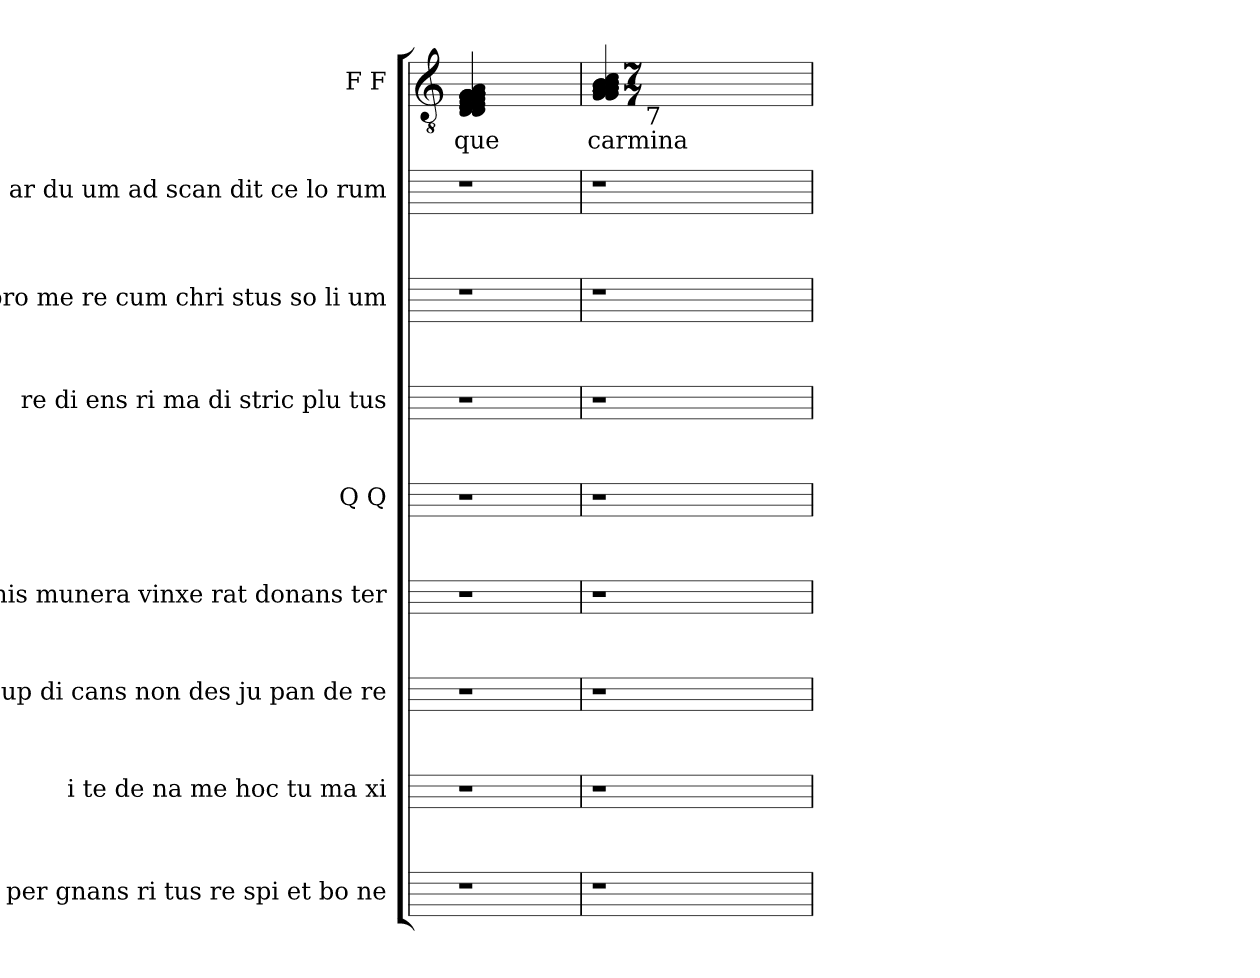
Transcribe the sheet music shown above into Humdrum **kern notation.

**kern	**kern	**kern	**kern	**kern	**kern	**kern	**kern	**kern	**text
*part9	*part8	*part7	*part6	*part5	*part4	*part3	*part2	*part1	*part1
*staff9	*staff8	*staff7	*staff6	*staff5	*staff4	*staff3	*staff2	*staff1	*staff1
*I"per  gnans  ri tus re  spi  et bo ne	*I"i  te de  na  me hoc tu  ma xi	*I"sup  di cans non des  ju  pan de re	*I"rige nis munera  vinxe rat donans ter	*I"Q  Q	*I"re di ens  ri ma di stric  plu  tus	*I"pro me re cum chri  stus so li um	*I"ar du um  ad  scan dit  ce lo rum	*I"F  F	*
*	*	*I'P	*	*	*	*I'Ch	*	*	*
!!LO:PB:g=z
*stria5	*stria4	*stria4	*stria4	*stria4	*stria4	*stria5	*stria5	*stria5	*
*	*	*	*	*	*	*	*	*clefGv2	*
=1	=1	=1	=1	=1	=1	=1	=1	=1	=1
!	!	!	!	!	!	!	!	!	!LO:LY:b
1r	1r	1r	1r	1r	1r	1r	1r	4G/ 4E/ 4F/ 4E/ 4D/ 4G/ 4G/ 4G/ 4A/ 4G/ 4F/ 4E/ 4D/ 4G/	-que
.	.	.	.	.	.	.	.	2.ryy	.
!!LO:LB:g=z
=2	=2	=2	=2	=2	=2	=2	=2	=2	=2
!	!	!	!	!	!	!	!	!LO:N:n=1:head=diamond	!
!	!	!	!	!	!	!	!	!LO:N:n=2:head=diamond	!
!	!	!	!	!	!	!	!	!LO:N:n=3:head=diamond	!
!	!	!	!	!	!	!	!	!LO:N:n=4:head=diamond	!
!	!	!	!	!	!	!	!	!LO:N:n=5:head=diamond	!
!	!	!	!	!	!	!	!	!LO:N:n=6:head=diamond	!
!	!	!	!	!	!	!	!	!LO:N:n=7:head=diamond	!
!	!	!	!	!	!	!	!	!LO:N:n=8:head=diamond	!
!	!	!	!	!	!	!	!	!LO:N:n=9:head=diamond	!
!	!	!	!	!	!	!	!	!LO:N:n=10:head=diamond	!
!	!	!	!	!	!	!	!	!LO:N:n=11:head=diamond	!
!	!	!	!	!	!	!	!	!LO:N:n=12:head=diamond	!LO:LY:b
*	*	*	*	*	*	*	*	*^	*
1r	1r	1r	1r	1r	1r	1r	1r	4A/ 4G/ 4A/ 4A/ 4B/ 4B/ 4c/ 4B/ 4A/ 4B/ 4A/ 4G/	8ryy	carmina-
.	.	.	.	.	.	.	.	.	16ryy	.
.	.	.	.	.	.	.	.	.	64ryy	.
!	!	!	!	!	!	!	!	!	!LO:TX:b:t=7	!
.	.	.	.	.	.	.	.	.	2ryy	.
*	*	*	*	*	*	*	*	*M7/7	*	*
.	.	.	.	.	.	.	.	2.ryy	.	.
.	.	.	.	.	.	.	.	.	4ryy	.
.	.	.	.	.	.	.	.	.	32.ryy	.
*	*	*	*	*	*	*	*	*v	*v	*
=	=	=	=	=	=	=	=	=	=
*-	*-	*-	*-	*-	*-	*-	*-	*-	*-
